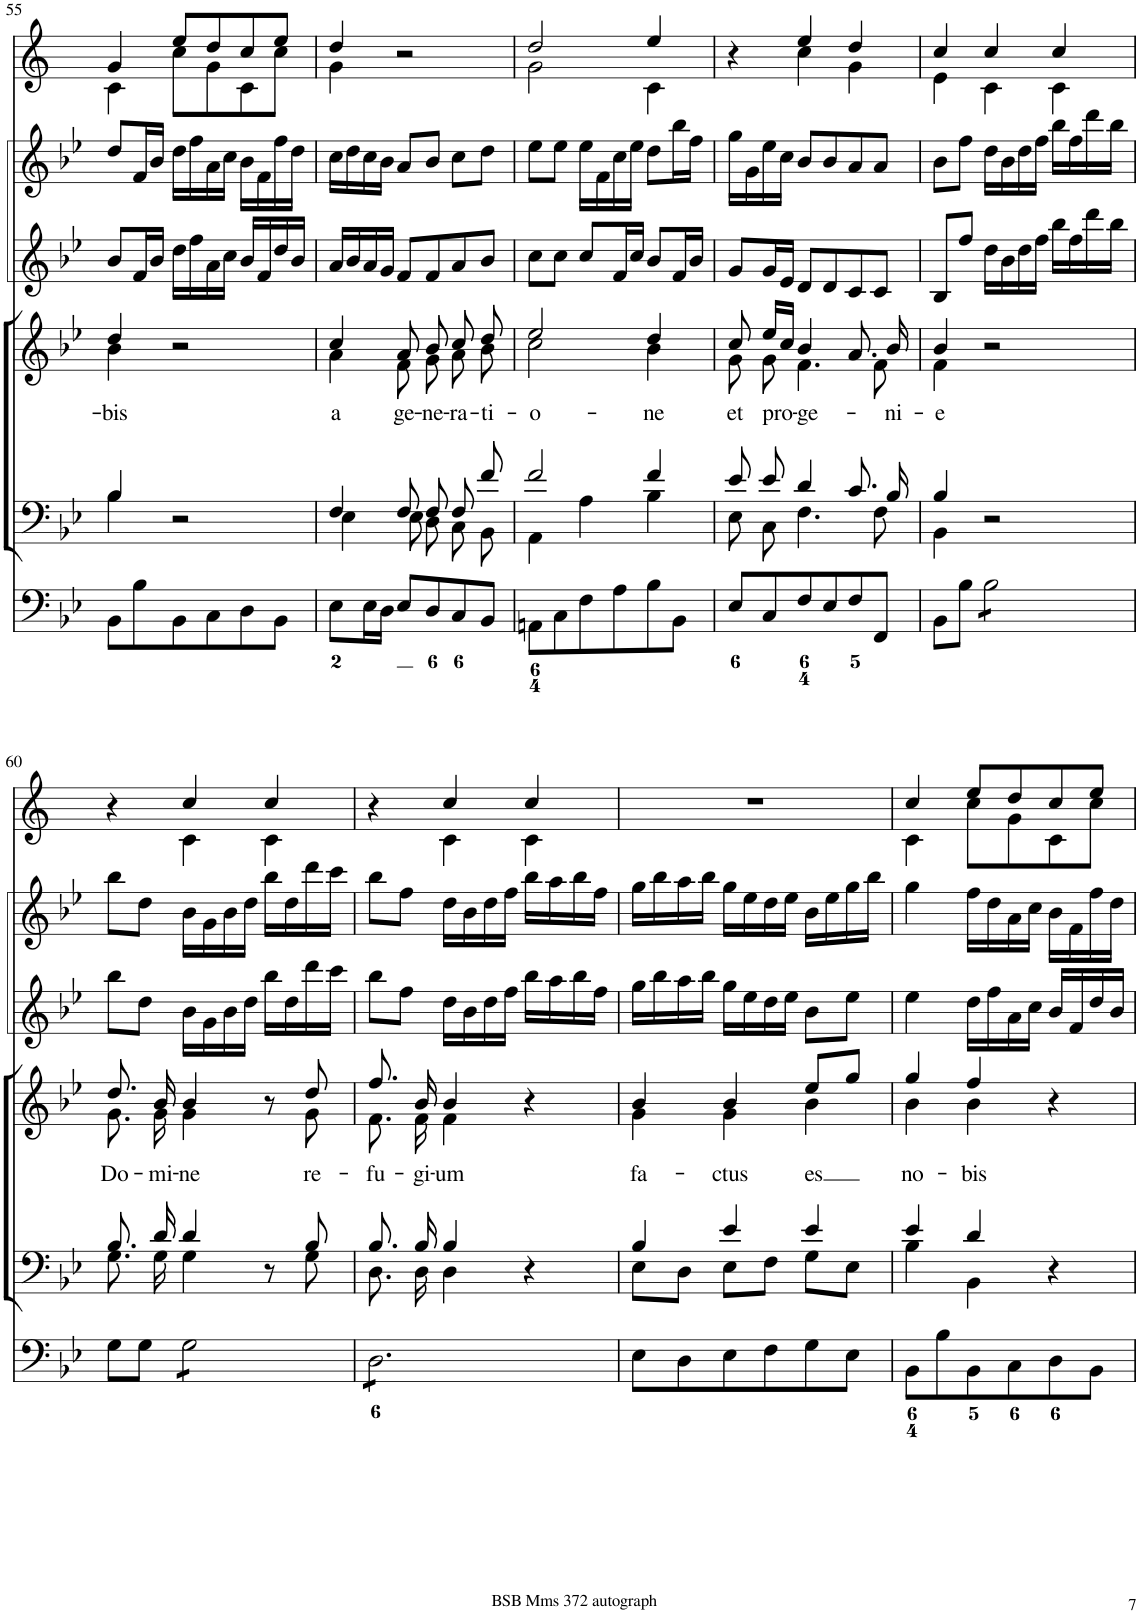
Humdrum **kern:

**kern	**kern	**kern	**text	**kern	**kern	**kern
*part6	*part5	*part4	*part4	*part3	*part2	*part1
*staff6	*staff5	*staff4	*staff4	*staff3	*staff2	*staff1
*I"Organ	*I"Voice	*I"Voice	*	*I"Violin	*I"Violini	*I"Clarini in B[b]
*	*	*	*	*I'Vln	*I'Vln	*
!!LO:PB:g=z
*clefF4	*clefF4	*clefG2	*	*clefG2	*clefG2	*clefG2
*	*	*	*	*	*	*Trd1c2
*k[b-e-]	*k[b-e-]	*k[b-e-]	*	*k[b-e-]	*k[b-e-]	*k[]
*M3/4	*M3/4	*M3/4	*	*M3/4	*M3/4	*M3/4
=55	=55	=55	=55	=55	=55	=55
*	*^	*	*	*	*	*
!	!	!	!	!LO:LY:b	!	!	!
*	*	*	*^	*	*	*	*^
8BB-\L	4B-/	4B-\	4dd/	4b-\	-bis	8b-/L	8dd/L	4g/	4c\
8B-\	.	.	.	.	.	16f/L	16f/L	.	.
.	.	.	.	.	.	16b-/JJ	16b-/JJ	.	.
8BB-\	2r	2ryy	2r	2ryy	.	16dd\LL	16dd\LL	8ee/L	8cc\L
.	.	.	.	.	.	16ff\	16ff\	.	.
8C\	.	.	.	.	.	16a\	16a\	8dd/	8g\
.	.	.	.	.	.	16cc\JJ	16cc\JJ	.	.
8D\	.	.	.	.	.	16b-/LL	16b-\LL	8cc/	8c\
.	.	.	.	.	.	16f/	16f\	.	.
8BB-\J	.	.	.	.	.	16dd/	16ff\	8ee/J	8cc\J
.	.	.	.	.	.	16b-/JJ	16dd\JJ	.	.
=56	=56	=56	=56	=56	=56	=56	=56	=56	=56
!	!	!	!	!	!LO:LY:b	!	!	!	!
8E-\L	4F/	4E-\	4cc/	4a\	a	16a/LL	16cc\LL	4dd/	4g\
.	.	.	.	.	.	16b-/	16dd\	.	.
16E-\L	.	.	.	.	.	16a/	16cc\	.	.
16D\JJ	.	.	.	.	.	16g/JJ	16b-\JJ	.	.
!	!	!	!	!	!LO:LY:b	!	!	!	!
8E-/L	8F/	8E-\	8a/	8f\	ge-	8f/L	8a/L	2r	2ryy
!	!	!	!	!	!LO:LY:b	!	!	!	!
8D/	8F/	8D\	8b-/	8g\	-ne-	8f/	8b-/J	.	.
!	!	!	!	!	!LO:LY:b	!	!	!	!
8C/	8F/	8C\	8cc/	8a\	-ra-	8a/	8cc\L	.	.
!	!	!	!	!	!LO:LY:b	!	!	!	!
8BB-/J	8f/	8BB-\	8dd/	8b-\	-ti-	8b-/J	8dd\J	.	.
=57	=57	=57	=57	=57	=57	=57	=57	=57	=57
!	!	!	!	!	!LO:LY:b	!	!	!	!
8AAn\L	2f/	4AA\	2ee-/	2cc\	-o-	8cc\L	8ee-\L	2dd/	2g\
8C\	.	.	.	.	.	8cc\J	8ee-\J	.	.
8F\	.	4A\	.	.	.	8cc/L	16ee-\LL	.	.
.	.	.	.	.	.	.	16f\	.	.
8A\	.	.	.	.	.	16f/L	16cc\	.	.
.	.	.	.	.	.	16cc/JJ	16ee-\JJ	.	.
!	!	!	!	!	!LO:LY:b	!	!	!	!
8B-\	4f/	4B-\	4dd/	4b-\	-ne	8b-/L	8dd\L	4ee/	4c\
8BB-\J	.	.	.	.	.	16f/L	16bb-\L	.	.
.	.	.	.	.	.	16b-/JJ	16ff\JJ	.	.
=58	=58	=58	=58	=58	=58	=58	=58	=58	=58
!	!	!	!	!	!LO:LY:b	!	!	!	!
8E-/L	8e-/	8E-\	8cc/	8g\	et	8g/L	16gg\LL	4r	4ryy
.	.	.	.	.	.	.	16g\	.	.
!	!	!	!	!	!LO:LY:b	!	!	!	!
8C/	8e-/	8C\	16ee-/LL	8g\	pro-	16g/L	16ee-\	.	.
.	.	.	16cc/JJ	.	.	16e-/JJ	16cc\JJ	.	.
!	!	!	!	!	!LO:LY:b	!	!	!	!
8F/	4d/	4.F\	4b-/	4.f\	-ge-	8d/L	8b-/L	4ee/	4cc\
8E-/	.	.	.	.	.	8d/	8b-/	.	.
8F/	8.c/	.	8.a/	.	.	8c/	8a/	4dd/	4g\
8FF/J	.	8F\	.	8f\	.	8c/J	8a/J	.	.
!	!	!	!	!	!LO:LY:b	!	!	!	!
.	16B-/	.	16b-/	.	-ni-	.	.	.	.
=59	=59	=59	=59	=59	=59	=59	=59	=59	=59
!	!	!	!	!	!LO:LY:b	!	!	!	!
8BB-\L	4B-/	4BB-\	4b-/	4f\	-e	8B-/L	8b-\L	4cc/	4e\
8B-\J	.	.	.	.	.	8ff/J	8ff\J	.	.
*tremolo	*	*	*	*	*	*	*	*	*
8B-\L	2r	2ryy	2r	2ryy	.	16dd\LL	16dd\LL	4cc/	4c\
.	.	.	.	.	.	16b-\	16b-\	.	.
8B-\	.	.	.	.	.	16dd\	16dd\	.	.
.	.	.	.	.	.	16ff\JJ	16ff\JJ	.	.
8B-\	.	.	.	.	.	16bb-\LL	16bb-\LL	4cc/	4c\
.	.	.	.	.	.	16ff\	16ff\	.	.
8B-\J	.	.	.	.	.	16ddd\	16ddd\	.	.
*Xtremolo	*	*	*	*	*	*	*	*	*
.	.	.	.	.	.	16bb-\JJ	16bb-\JJ	.	.
!!LO:LB:g=z	!!
=60	=60	=60	=60	=60	=60	=60	=60	=60	=60
!	!	!	!	!	!LO:LY:b	!	!	!	!
8G\L	8.B-/	8.G\	8.dd/	8.g\	Do-	8bb-\L	8bb-\L	4r	4ryy
8G\J	.	.	.	.	.	8dd\J	8dd\J	.	.
!	!	!	!	!	!LO:LY:b	!	!	!	!
.	16d/	16G\	16b-/	16g\	-mi-	.	.	.	.
!	!	!	!	!	!LO:LY:b	!	!	!	!
*tremolo	*	*	*	*	*	*	*	*	*
8G\L	4d/	4G\	4b-/	4g\	-ne	16b-\LL	16b-\LL	4cc/	4c\
.	.	.	.	.	.	16g\	16g\	.	.
8G\	.	.	.	.	.	16b-\	16b-\	.	.
.	.	.	.	.	.	16dd\JJ	16dd\JJ	.	.
8G\	8r	8ryy	8r	8ryy	.	16bb-\LL	16bb-\LL	4cc/	4c\
.	.	.	.	.	.	16dd\	16dd\	.	.
!	!	!	!	!	!LO:LY:b	!	!	!	!
8G\J	8B-/	8G\	8dd/	8g\	re-	16ddd\	16ddd\	.	.
.	.	.	.	.	.	16ccc\JJ	16ccc\JJ	.	.
=61	=61	=61	=61	=61	=61	=61	=61	=61	=61
!	!	!	!	!	!LO:LY:b	!	!	!	!
8D\L	8.B-/	8.D\	8.ff/	8.f\	-fu-	8bb-\L	8bb-\L	4r	4ryy
8D\	.	.	.	.	.	8ff\J	8ff\J	.	.
!	!	!	!	!	!LO:LY:b	!	!	!	!
.	16B-/	16D\	16b-/	16f\	-gi-	.	.	.	.
!	!	!	!	!	!LO:LY:b	!	!	!	!
8D\	4B-/	4D\	4b-/	4f\	-um	16dd\LL	16dd\LL	4cc/	4c\
.	.	.	.	.	.	16b-\	16b-\	.	.
8D\	.	.	.	.	.	16dd\	16dd\	.	.
.	.	.	.	.	.	16ff\JJ	16ff\JJ	.	.
8D\	4r	4ryy	4r	4ryy	.	16bb-\LL	16bb-\LL	4cc/	4c\
.	.	.	.	.	.	16aa\	16aa\	.	.
8D\J	.	.	.	.	.	16bb-\	16bb-\	.	.
*Xtremolo	*	*	*	*	*	*	*	*	*
.	.	.	.	.	.	16ff\JJ	16ff\JJ	.	.
*	*	*	*	*	*	*	*	*v	*v
=62	=62	=62	=62	=62	=62	=62	=62	=62
!	!	!	!	!	!LO:LY:b	!	!	!
8E-\L	4B-/	8E-\L	4b-/	4g\	fa-	16gg\LL	16gg\LL	2.r
.	.	.	.	.	.	16bb-\	16bb-\	.
8D\	.	8D\J	.	.	.	16aa\	16aa\	.
.	.	.	.	.	.	16bb-\JJ	16bb-\JJ	.
!	!	!	!	!	!LO:LY:b	!	!	!
8E-\	4e-/	8E-\L	4b-/	4g\	-ctus	16gg\LL	16gg\LL	.
.	.	.	.	.	.	16ee-\	16ee-\	.
8F\	.	8F\J	.	.	.	16dd\	16dd\	.
.	.	.	.	.	.	16ee-\JJ	16ee-\JJ	.
!	!	!	!	!	!LO:LY:b	!	!	!
8G\	4e-/	8G\L	8ee-/L	4b-\	es	8b-\L	16b-\LL	.
.	.	.	.	.	.	.	16ee-\	.
8E-\J	.	8E-\J	8gg/J	.	.	8ee-\J	16gg\	.
.	.	.	.	.	.	.	16bb-\JJ	.
=63	=63	=63	=63	=63	=63	=63	=63	=63
!	!	!	!	!	!LO:LY:b	!	!	!
*	*	*	*	*	*	*	*	*^
8BB-\L	4e-/	4B-\	4gg/	4b-\	no-	4ee-\	4gg\	4cc/	4c\
8B-\	.	.	.	.	.	.	.	.	.
!	!	!	!	!	!LO:LY:b	!	!	!	!
8BB-\	4d/	4BB-\	4ff/	4b-\	-bis	16dd\LL	16ff\LL	8ee/L	8cc\L
.	.	.	.	.	.	16ff\	16dd\	.	.
8C\	.	.	.	.	.	16a\	16a\	8dd/	8g\
.	.	.	.	.	.	16cc\JJ	16cc\JJ	.	.
8D\	4r	4ryy	4r	4ryy	.	16b-/LL	16b-\LL	8cc/	8c\
.	.	.	.	.	.	16f/	16f\	.	.
8BB-\J	.	.	.	.	.	16dd/	16ff\	8ee/J	8cc\J
.	.	.	.	.	.	16b-/JJ	16dd\JJ	.	.
*	*v	*v	*	*	*	*	*	*v	*v
*	*	*v	*v	*	*	*	*
=	=	=	=	=	=	=
*-	*-	*-	*-	*-	*-	*-
